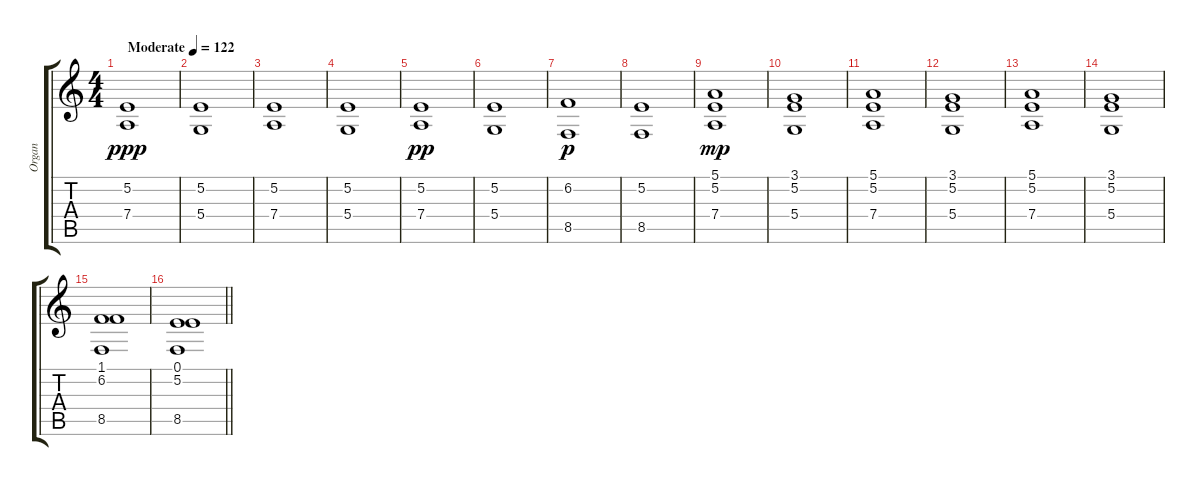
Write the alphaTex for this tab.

\track ("Organ" "Organ") {instrument reedorgan}
\staff {score tabs}
\tuning (E4 B3 G3 D3 A2 E2) {hide}
\ts (4 4)
\tempo (122 "Moderate")
\clef g2
\ks c
(5.2 7.4).1{dy ppp instrument reedorgan} |
(5.2 5.4).1 |
(5.2 7.4).1 |
(5.2 5.4).1 |
(5.2 7.4).1{dy pp} |
(5.2 5.4).1 |
(6.2 8.5).1{dy p} |
(5.2 8.5).1 |
(5.1 5.2 7.4).1{dy mp} |
(3.1 5.2 5.4).1 |
(5.1 5.2 7.4).1 |
(3.1 5.2 5.4).1 |
(5.1 5.2 7.4).1 |
(3.1 5.2 5.4).1 |
(1.1 6.2 8.5).1 |
\barLineRight lightlight
(0.1 5.2 8.5).1
